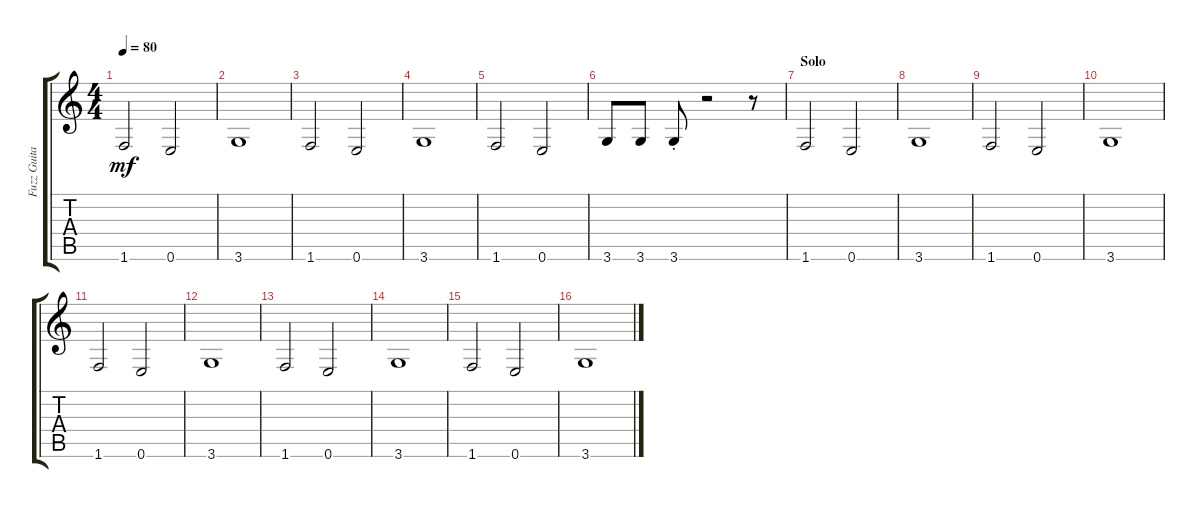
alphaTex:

\track ("Fuzz Guitar" "Fuzz Guita") {instrument distortionguitar}
\staff {score tabs}
\tuning (E4 B3 G3 D3 A2 E2) {hide}
\ts (4 4)
\tempo 80
\clef g2
\ks c
1.6.2{dy mf} 0.6.2 |
3.6.1 |
1.6.2 0.6.2 |
3.6.1 |
1.6.2 0.6.2 |
3.6.8 3.6.8 3.6{st}.8 r.2 r.8 |
\section ("" "Solo")
1.6.2 0.6.2 |
3.6.1 |
1.6.2 0.6.2 |
3.6.1 |
1.6.2 0.6.2 |
3.6.1 |
1.6.2 0.6.2 |
3.6.1 |
1.6.2 0.6.2 |
3.6.1
